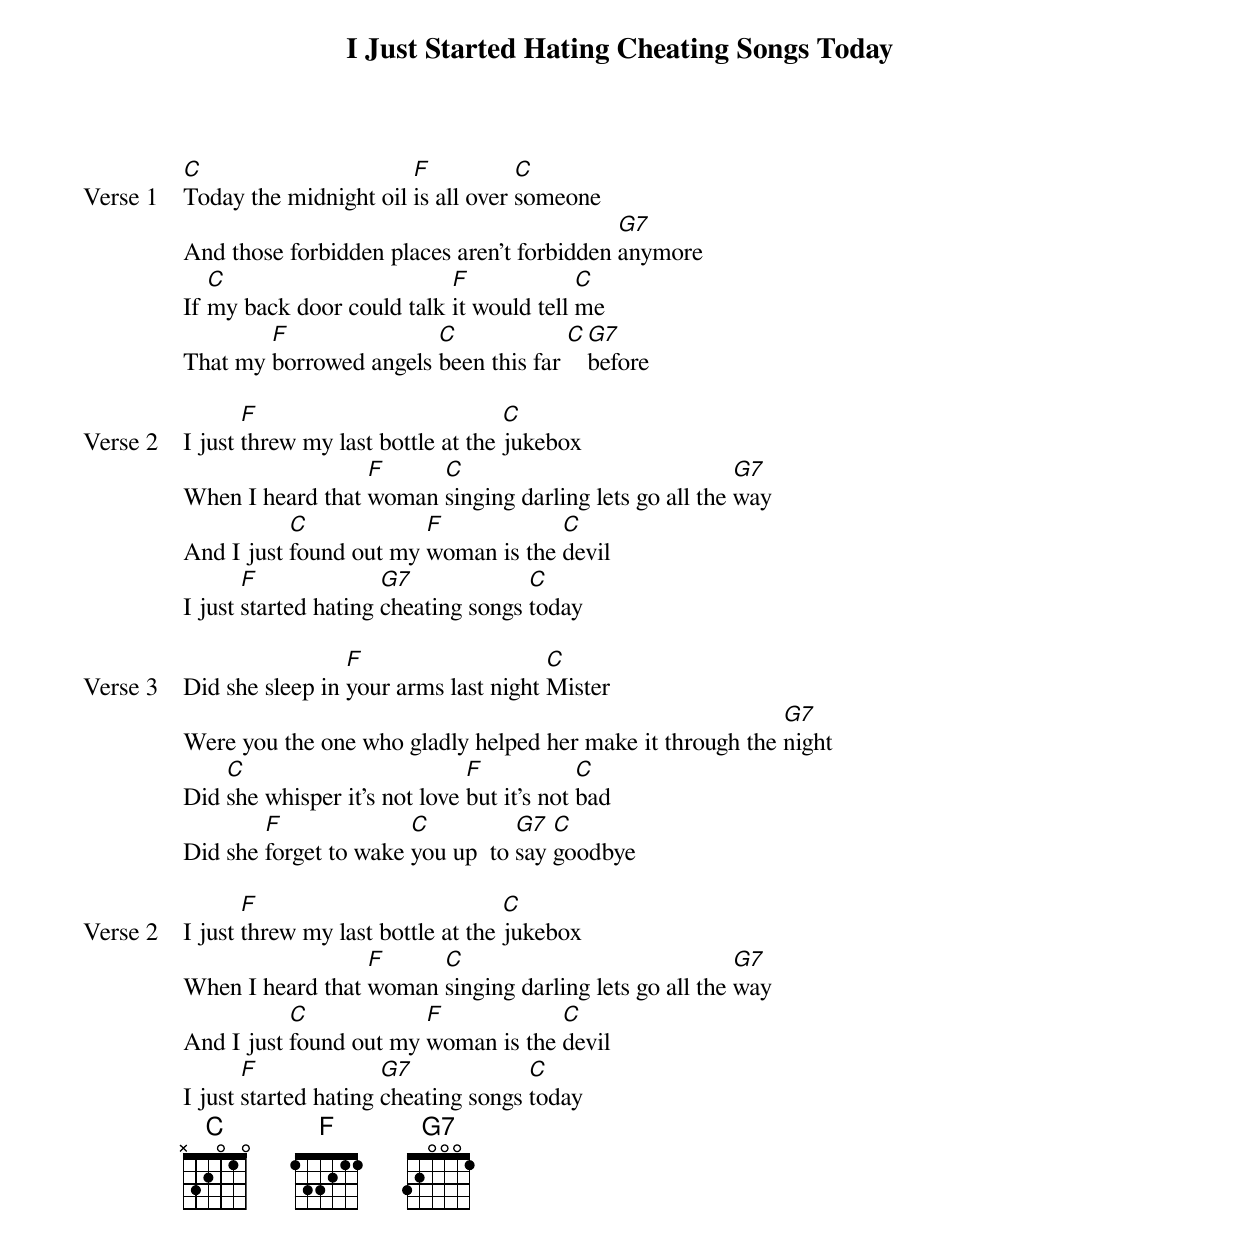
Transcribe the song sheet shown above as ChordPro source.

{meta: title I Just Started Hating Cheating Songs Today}
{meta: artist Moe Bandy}
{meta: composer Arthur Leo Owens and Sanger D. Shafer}

{start_of_verse: Verse 1}
[C]Today the midnight oil [F]is all over [C]someone
And those forbidden places aren’t forbidden [G7]anymore
If [C]my back door could talk [F]it would tell [C]me
That my [F]borrowed angels [C]been this far [C][G7]before
{end_of_verse}

{start_of_verse: Verse 2}
I just [F]threw my last bottle at the [C]jukebox
When I heard that [F]woman [C]singing darling lets go all the [G7]way
And I just [C]found out my [F]woman is the [C]devil
I just [F]started hating [G7]cheating songs [C]today
{end_of_verse}

{start_of_verse: Verse 3}
Did she sleep in [F]your arms last night [C]Mister
Were you the one who gladly helped her make it through the [G7]night
Did [C]she whisper it’s not love [F]but it’s not [C]bad
Did she [F]forget to wake [C]you up  to [G7]say [C]goodbye
{end_of_verse}

{start_of_verse: Verse 2}
I just [F]threw my last bottle at the [C]jukebox
When I heard that [F]woman [C]singing darling lets go all the [G7]way
And I just [C]found out my [F]woman is the [C]devil
I just [F]started hating [G7]cheating songs [C]today
{end_of_verse}
